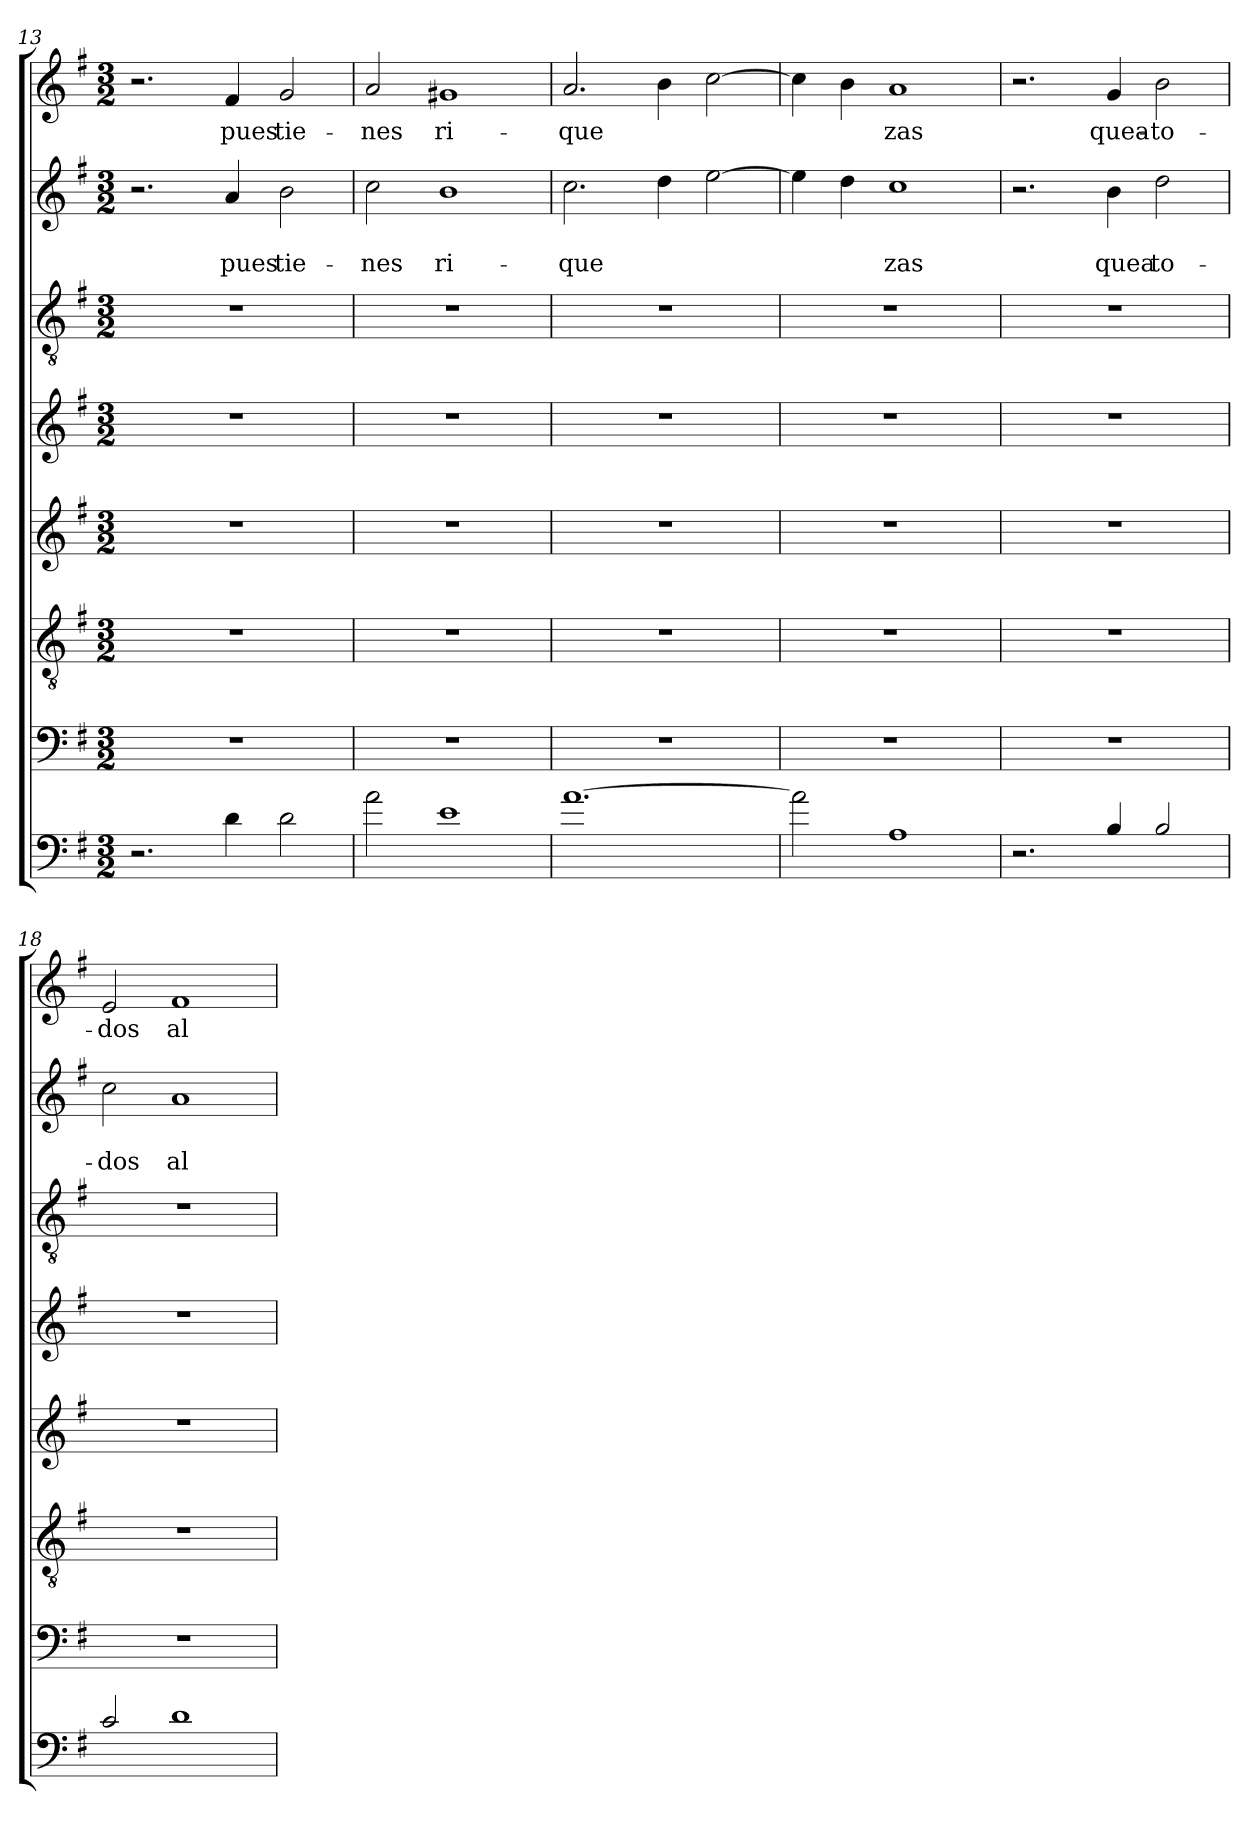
**kern	**kern	**kern	**kern	**kern	**kern	**kern	**text	**text	**kern	**text
*part8	*part7	*part6	*part5	*part4	*part3	*part2	*part2	*part2	*part1	*part1
*staff8	*staff7	*staff6	*staff5	*staff4	*staff3	*staff2	*staff2	*staff2	*staff1	*staff1
*clefF4	*clefF4	*clefGv2	*clefG2	*clefG2	*clefGv2	*clefG2	*	*	*clefG2	*
*ITrd7c12	*	*	*	*	*	*	*	*	*	*
*k[f#]	*k[f#]	*k[f#]	*k[f#]	*k[f#]	*k[f#]	*k[f#]	*	*	*k[f#]	*
*G:	*G:	*G:	*G:	*G:	*G:	*G:	*	*	*G:	*
*M3/2	*M3/2	*M3/2	*M3/2	*M3/2	*M3/2	*M3/2	*	*	*M3/2	*
=13	=13	=13	=13	=13	=13	=13	=13	=13	=13	=13
2.r	1.r	1.r	1.r	1.r	1.r	2.r	.	.	2.r	.
!	!	!	!	!	!	!	!	!LO:LY:b	!	!LO:LY:b
4D\	.	.	.	.	.	4a/	.	pues	4f#/	pues
!	!	!	!	!	!	!	!	!LO:LY:b	!	!LO:LY:b
2D\	.	.	.	.	.	2b\	.	tie-	2g/	tie-
=14	=14	=14	=14	=14	=14	=14	=14	=14	=14	=14
!	!	!	!	!	!	!	!	!LO:LY:b	!	!LO:LY:b
2A\	1.r	1.r	1.r	1.r	1.r	2cc\	.	-nes	2a/	-nes
!	!	!	!	!	!	!	!	!LO:LY:b	!	!LO:LY:b
1E	.	.	.	.	.	1b	.	ri-	1g#X	ri-
=15	=15	=15	=15	=15	=15	=15	=15	=15	=15	=15
!	!	!	!	!	!	!	!	!LO:LY:b	!	!LO:LY:b
[>1.A	1.r	1.r	1.r	1.r	1.r	2.cc\	.	-que	2.a/	-que
.	.	.	.	.	.	4dd\	.	.	4b\	.
.	.	.	.	.	.	[>2ee\	.	.	[>2cc\	.
!!LO:LB:g=z
=16	=16	=16	=16	=16	=16	=16	=16	=16	=16	=16
2A\]	1.r	1.r	1.r	1.r	1.r	4ee\]	.	.	4cc\]	.
.	.	.	.	.	.	4dd\	.	.	4b\	.
!	!	!	!	!	!	!	!	!LO:LY:b	!	!LO:LY:b
1AA	.	.	.	.	.	1cc	.	zas	1a	zas
!!LO:PB:g=z
=17	=17	=17	=17	=17	=17	=17	=17	=17	=17	=17
2.r	1.r	1.r	1.r	1.r	1.r	2.r	.	.	2.r	.
!	!	!	!	!	!	!	!	!LO:LY:b	!	!LO:LY:b
4BB/	.	.	.	.	.	4b\	.	quea	4g/	quea-
!	!	!	!	!	!	!	!	!LO:LY:b	!	!LO:LY:b
2BB/	.	.	.	.	.	2dd\	.	to-	2b\	-to-
=18	=18	=18	=18	=18	=18	=18	=18	=18	=18	=18
!	!	!	!	!	!	!	!	!LO:LY:b	!	!LO:LY:b
2C/	1.r	1.r	1.r	1.r	1.r	2cc\	.	-dos	2e/	-dos
!	!	!	!	!	!	!	!	!LO:LY:b	!	!LO:LY:b
1D	.	.	.	.	.	1a	.	al-	1f#	al-
=	=	=	=	=	=	=	=	=	=	=
*-	*-	*-	*-	*-	*-	*-	*-	*-	*-	*-
